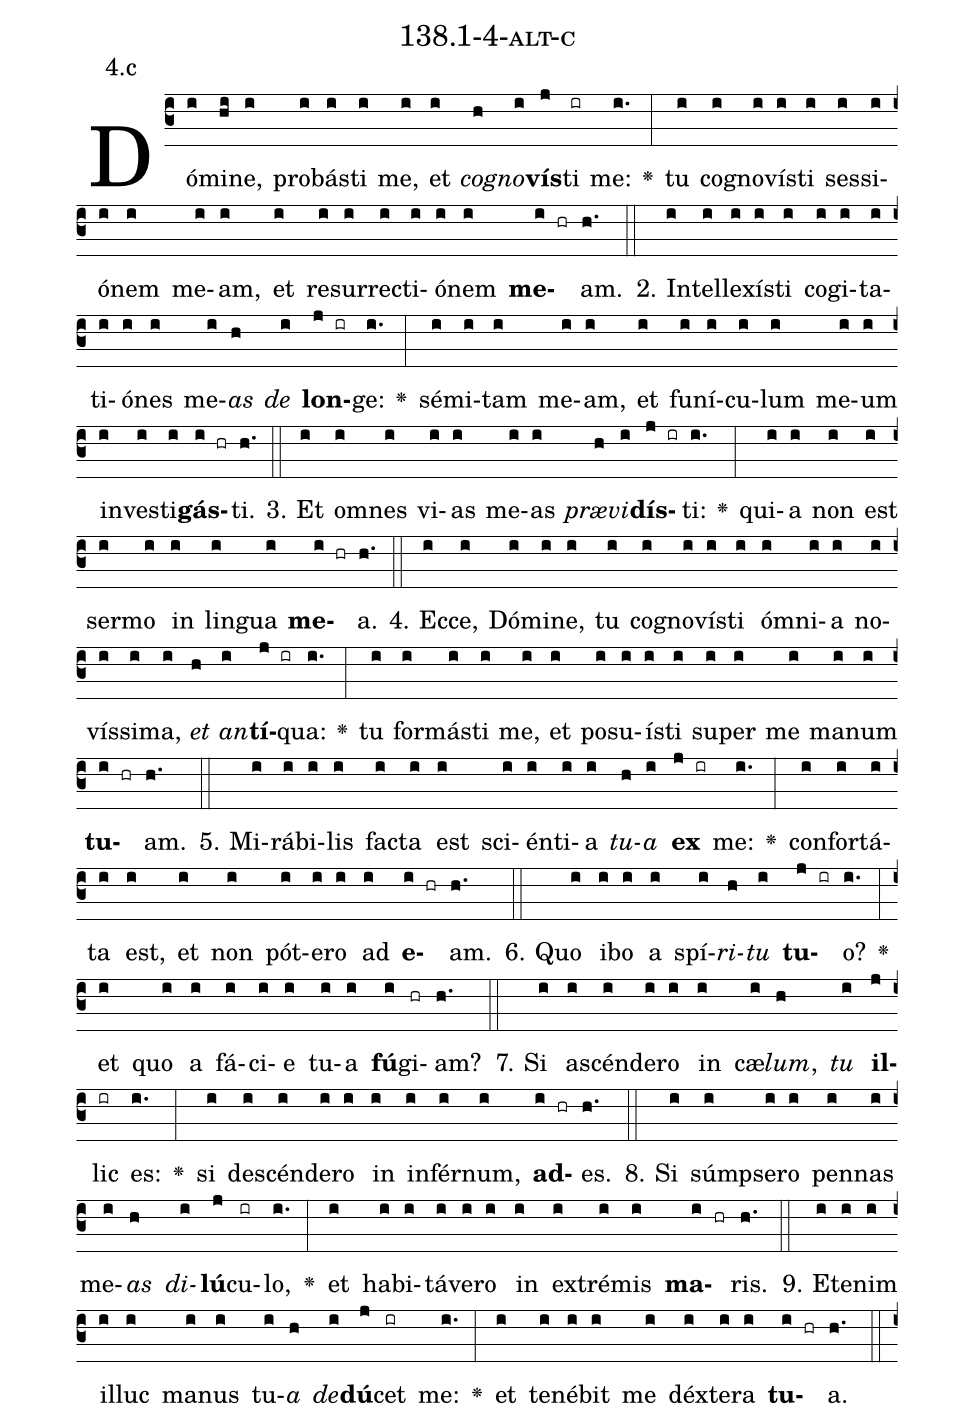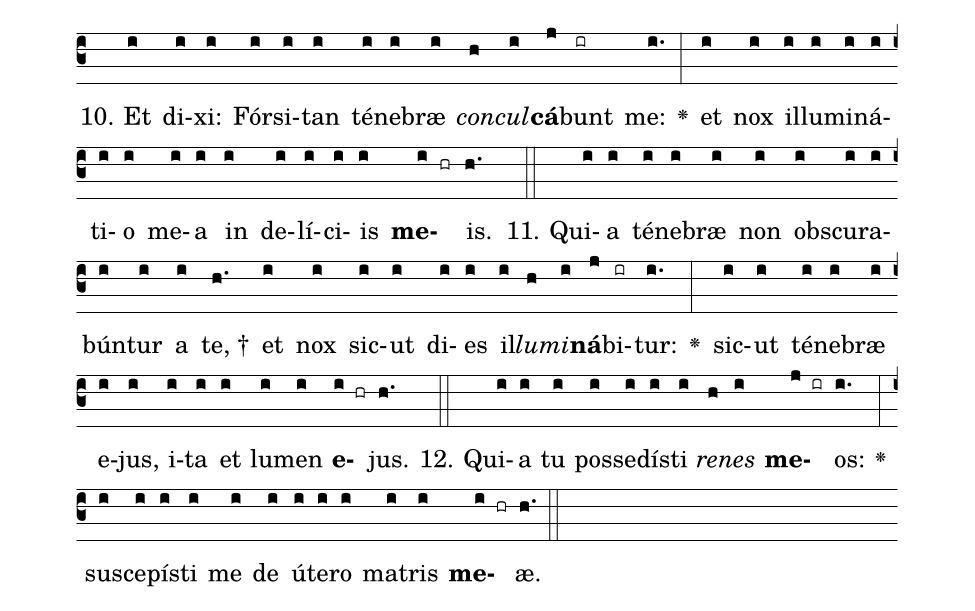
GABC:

name: 138.1-4-alt-c;
annotation: 4.c;
%%
(c3)Dó(i)mi(hi)ne,(i) pro(i)bás(i)ti(i) me,(i) et(i) <i>co</i>(h)<i>gno</i>(i)<b>vís</b>(j)ti(ir) me:(i.) <v>\greheightstar</v>(:) tu(i) co(i)gno(i)vís(i)ti(i) ses(i)si(i)ó(i)nem(i) me(i)am,(i) et(i) re(i)sur(i)rec(i)ti(i)ó(i)nem(i) <b>me</b>(i hr)am.(h.) (::)
2. In(i)tel(i)le(i)xís(i)ti(i) co(i)gi(i)ta(i)ti(i)ó(i)nes(i) me(i)<i>as</i>(h) <i>de</i>(i) <b>lon</b>(j ir)ge:(i.) <v>\greheightstar</v>(:) sé(i)mi(i)tam(i) me(i)am,(i) et(i) fu(i)ní(i)cu(i)lum(i) me(i)um(i) in(i)ves(i)ti(i)<b>gás</b>(i hr)ti.(h.) (::)
3. Et(i) om(i)nes(i) vi(i)as(i) me(i)as(i) <i>præ</i>(h)<i>vi</i>(i)<b>dís</b>(j ir)ti:(i.) <v>\greheightstar</v>(:) qui(i)a(i) non(i) est(i) ser(i)mo(i) in(i) lin(i)gua(i) <b>me</b>(i hr)a.(h.) (::)
4. Ec(i)ce,(i) Dó(i)mi(i)ne,(i) tu(i) co(i)gno(i)vís(i)ti(i) óm(i)ni(i)a(i) no(i)vís(i)si(i)ma,(i) <i>et</i>(h) <i>an</i>(i)<b>tí</b>(j ir)qua:(i.) <v>\greheightstar</v>(:) tu(i) for(i)más(i)ti(i) me,(i) et(i) po(i)su(i)ís(i)ti(i) su(i)per(i) me(i) ma(i)num(i) <b>tu</b>(i hr)am.(h.) (::)
5. Mi(i)rá(i)bi(i)lis(i) fac(i)ta(i) est(i) sci(i)én(i)ti(i)a(i) <i>tu</i>(h)<i>a</i>(i) <b>ex</b>(j ir) me:(i.) <v>\greheightstar</v>(:) con(i)for(i)tá(i)ta(i) est,(i) et(i) non(i) pót(i)e(i)ro(i) ad(i) <b>e</b>(i hr)am.(h.) (::)
6. Quo(i) i(i)bo(i) a(i) spí(i)<i>ri</i>(h)<i>tu</i>(i) <b>tu</b>(j ir)o?(i.) <v>\greheightstar</v>(:) et(i) quo(i) a(i) fá(i)ci(i)e(i) tu(i)a(i) <b>fú</b>(i)gi(hr)am?(h.) (::)
7. Si(i) a(i)scén(i)de(i)ro(i) in(i) cæ(i)<i>lum</i>,(h) <i>tu</i>(i) <b>il</b>(j)lic(ir) es:(i.) <v>\greheightstar</v>(:) si(i) de(i)scén(i)de(i)ro(i) in(i) in(i)fér(i)num,(i) <b>ad</b>(i hr)es.(h.) (::)
8. Si(i) súmp(i)se(i)ro(i) pen(i)nas(i) me(i)<i>as</i>(h) <i>di</i>(i)<b>lú</b>(j)cu(ir)lo,(i.) <v>\greheightstar</v>(:) et(i) ha(i)bi(i)tá(i)ve(i)ro(i) in(i) ex(i)tré(i)mis(i) <b>ma</b>(i hr)ris.(h.) (::)
9. Et(i)e(i)nim(i) il(i)luc(i) ma(i)nus(i) tu(i)<i>a</i>(h) <i>de</i>(i)<b>dú</b>(j)cet(ir) me:(i.) <v>\greheightstar</v>(:) et(i) te(i)né(i)bit(i) me(i) déx(i)te(i)ra(i) <b>tu</b>(i hr)a.(h.) (::)
10. Et(i) di(i)xi:(i) Fór(i)si(i)tan(i) té(i)ne(i)bræ(i) <i>con</i>(h)<i>cul</i>(i)<b>cá</b>(j)bunt(ir) me:(i.) <v>\greheightstar</v>(:) et(i) nox(i) il(i)lu(i)mi(i)ná(i)ti(i)o(i) me(i)a(i) in(i) de(i)lí(i)ci(i)is(i) <b>me</b>(i hr)is.(h.) (::)
11. Qui(i)a(i) té(i)ne(i)bræ(i) non(i) obs(i)cu(i)ra(i)bún(i)tur(i) a(i) te, †(h.) et(i) nox(i) sic(i)ut(i) di(i)es(i) il(i)<i>lu</i>(h)<i>mi</i>(i)<b>ná</b>(j)bi(ir)tur:(i.) <v>\greheightstar</v>(:) sic(i)ut(i) té(i)ne(i)bræ(i) e(i)jus,(i) i(i)ta(i) et(i) lu(i)men(i) <b>e</b>(i hr)jus.(h.) (::)
12. Qui(i)a(i) tu(i) pos(i)se(i)dís(i)ti(i) <i>re</i>(h)<i>nes</i>(i) <b>me</b>(j ir)os:(i.) <v>\greheightstar</v>(:) su(i)sce(i)pís(i)ti(i) me(i) de(i) ú(i)te(i)ro(i) ma(i)tris(i) <b>me</b>(i hr)æ.(h.) (::)
